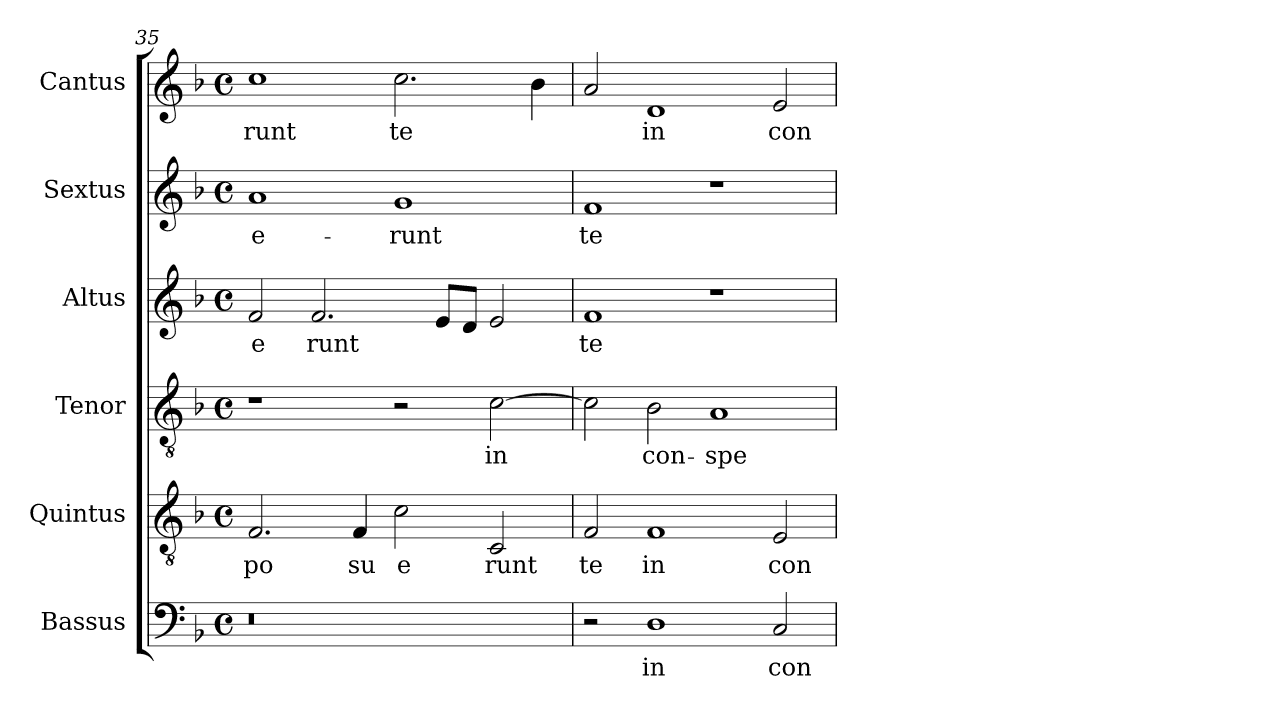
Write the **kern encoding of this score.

**kern	**text	**kern	**text	**kern	**text	**kern	**text	**kern	**text	**kern	**text
*part6	*part6	*part5	*part5	*part4	*part4	*part3	*part3	*part2	*part2	*part1	*part1
*staff6	*staff6	*staff5	*staff5	*staff4	*staff4	*staff3	*staff3	*staff2	*staff2	*staff1	*staff1
*I"Bassus	*	*I"Quintus	*	*I"Tenor	*	*I"Altus	*	*I"Sextus	*	*I"Cantus	*
*clefF4	*	*clefGv2	*	*clefGv2	*	*clefG2	*	*clefG2	*	*clefG2	*
*k[b-]	*	*k[b-]	*	*k[b-]	*	*k[b-]	*	*k[b-]	*	*k[b-]	*
*F:	*	*F:	*	*F:	*	*F:	*	*F:	*	*F:	*
*M4/4	*	*M4/4	*	*M4/4	*	*M4/4	*	*M4/4	*	*M4/4	*
*met(c)	*	*met(c)	*	*met(c)	*	*met(c)	*	*met(c)	*	*met(c)	*
=35	=35	=35	=35	=35	=35	=35	=35	=35	=35	=35	=35
!	!	!	!LO:LY:b:cj	!	!	!	!LO:LY:b:cj	!	!LO:LY:b:cj	!	!LO:LY:b:cj
0r	.	2.F/	po	1r	.	2f/	e	1a	-e-	1cc	runt
!	!	!	!	!	!	!	!LO:LY:b	!	!	!	!
.	.	.	.	.	.	2.f/	runt	.	.	.	.
!	!	!	!LO:LY:b:cj	!	!	!	!	!	!	!	!
.	.	4F/	su	.	.	.	.	.	.	.	.
!	!	!	!LO:LY:b:cj	!	!	!	!	!	!LO:LY:b:cj	!	!LO:LY:b:cj
.	.	2c\	e	2r	.	.	.	1g	-runt	2.cc\	te
.	.	.	.	.	.	8e/L	.	.	.	.	.
.	.	.	.	.	.	8d/J	.	.	.	.	.
!	!	!	!LO:LY:b:cj	!	!LO:LY:b:cj	!	!	!	!	!	!
.	.	2C/	runt	[>2c\	in	2e/	.	.	.	.	.
.	.	.	.	.	.	.	.	.	.	4b-\	.
=36	=36	=36	=36	=36	=36	=36	=36	=36	=36	=36	=36
!	!	!	!LO:LY:b:cj	!	!	!	!LO:LY:b:cj	!	!LO:LY:b:cj	!	!
2r	.	2F/	te	2c\]	.	1f	te	1f	te	2a/	.
!	!LO:LY:b:cj	!	!LO:LY:b:cj	!	!LO:LY:b:cj	!	!	!	!	!	!LO:LY:b:cj
1D	in	1F	in	2B-\	con-	.	.	.	.	1d	in
!	!	!	!	!	!LO:LY:b:cj	!	!	!	!	!	!
.	.	.	.	1A	-spe-	1r	.	1r	.	.	.
!	!LO:LY:b:cj	!	!LO:LY:b:cj	!	!	!	!	!	!	!	!LO:LY:b:cj
2C/	con-	2E/	con	.	.	.	.	.	.	2e/	con
=	=	=	=	=	=	=	=	=	=	=	=
*-	*-	*-	*-	*-	*-	*-	*-	*-	*-	*-	*-
